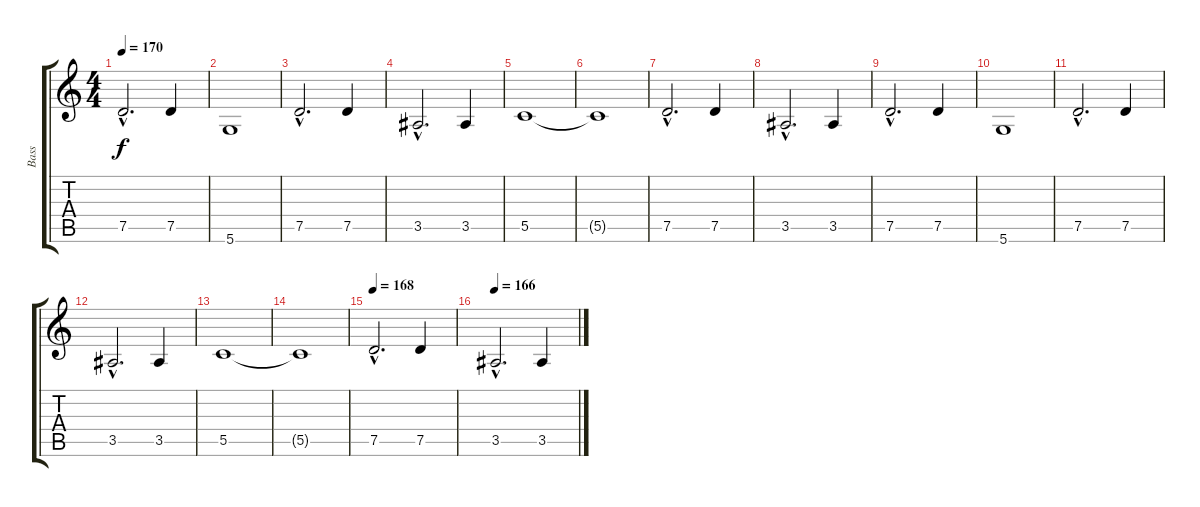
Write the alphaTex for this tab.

\track ("Bass" "Bass") {instrument electricbasspick}
\staff {score tabs}
\tuning (D4 A3 F3 C3 G2 D2) {hide}
\ts (4 4)
\tempo 170
\clef g2
\ks c
7.5{hac}.2{d dy f} 7.5.4 |
5.6.1 |
7.5{hac}.2{d} 7.5.4 |
3.5{hac}.2{d} 3.5.4 |
5.5.1 |
5.5{t}.1 |
7.5{hac}.2{d} 7.5.4 |
3.5{hac}.2{d} 3.5.4 |
7.5{hac}.2{d} 7.5.4 |
5.6.1 |
7.5{hac}.2{d} 7.5.4 |
3.5{hac}.2{d} 3.5.4 |
5.5.1 |
5.5{t}.1 |
\tempo 168
7.5{hac}.2{d} 7.5.4 |
\tempo 166
3.5{hac}.2{d} 3.5.4
